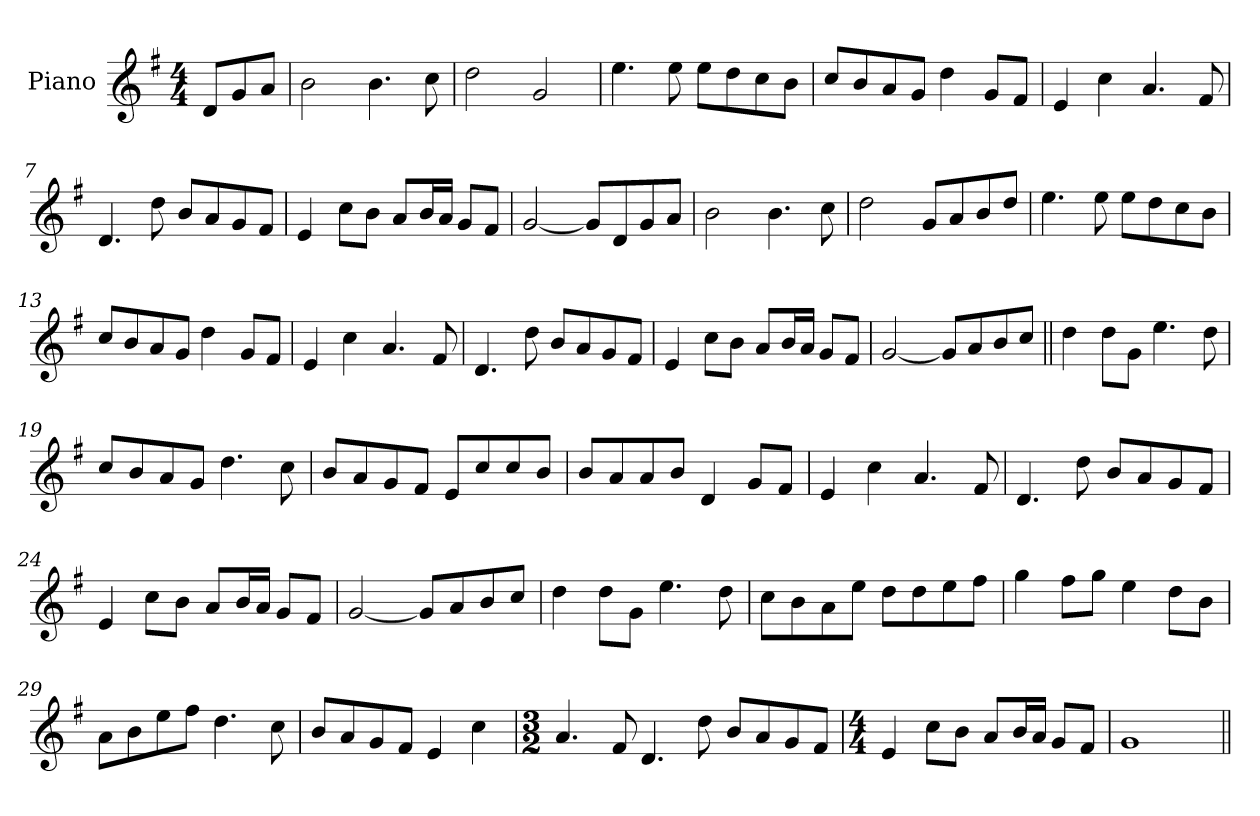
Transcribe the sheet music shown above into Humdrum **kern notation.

**kern
*part1
*staff1
*I"Piano
*I'Pno
*clefG2
*k[f#]
*G:
*M4/4
=1
8d/L
8g/
8a/J
=2
2b\
4.b\
8cc\
=3
2dd\
2g/
=4
4.ee\
8ee\
8ee\L
8dd\
8cc\
8b\J
=5
8cc/L
8b/
8a/
8g/J
4dd\
8g/L
8f#/J
=6
4e/
4cc\
4.a/
8f#/
!!LO:LB:g=z
=7
4.d/
8dd\
8b/L
8a/
8g/
8f#/J
=8
4e/
8cc\L
8b\J
8a/L
16b/L
16a/JJ
8g/L
8f#/J
=9
[2g/
8g/L]
8d/
8g/
8a/J
=10
2b\
4.b\
8cc\
=11
2dd\
8g/L
8a/
8b/
8dd/J
!!LO:LB:g=z
=12
4.ee\
8ee\
8ee\L
8dd\
8cc\
8b\J
=13
8cc/L
8b/
8a/
8g/J
4dd\
8g/L
8f#/J
=14
4e/
4cc\
4.a/
8f#/
=15
4.d/
8dd\
8b/L
8a/
8g/
8f#/J
!!LO:LB:g=z
=16
4e/
8cc\L
8b\J
8a/L
16b/L
16a/JJ
8g/L
8f#/J
=17
[2g/
8g/L]
8a/
8b/
8cc/J
=18||
4dd\
8dd\L
8g\J
4.ee\
8dd\
=19
8cc/L
8b/
8a/
8g/J
4.dd\
8cc\
!!LO:LB:g=z
=20
8b/L
8a/
8g/
8f#/J
8e/L
8cc/
8cc/
8b/J
=21
8b/L
8a/
8a/
8b/J
4d/
8g/L
8f#/J
=22
4e/
4cc\
4.a/
8f#/
=23
4.d/
8dd\
8b/L
8a/
8g/
8f#/J
!!LO:LB:g=z
=24
4e/
8cc\L
8b\J
8a/L
16b/L
16a/JJ
8g/L
8f#/J
=25
[2g/
8g/L]
8a/
8b/
8cc/J
=26
4dd\
8dd\L
8g\J
4.ee\
8dd\
=27
8cc\L
8b\
8a\
8ee\J
8dd\L
8dd\
8ee\
8ff#\J
!!LO:LB:g=z
=28
4gg\
8ff#\L
8gg\J
4ee\
8dd\L
8b\J
=29
8a\L
8b\
8ee\
8ff#\J
4.dd\
8cc\
=30
8b/L
8a/
8g/
8f#/J
4e/
4cc\
=31
*M3/2
4.a/
8f#/
4.d/
8dd\
8b/L
8a/
8g/
8f#/J
!!LO:LB:g=z
=32
*M4/4
4e/
8cc\L
8b\J
8a/L
16b/L
16a/JJ
8g/L
8f#/J
=33
1g
=||
*-
